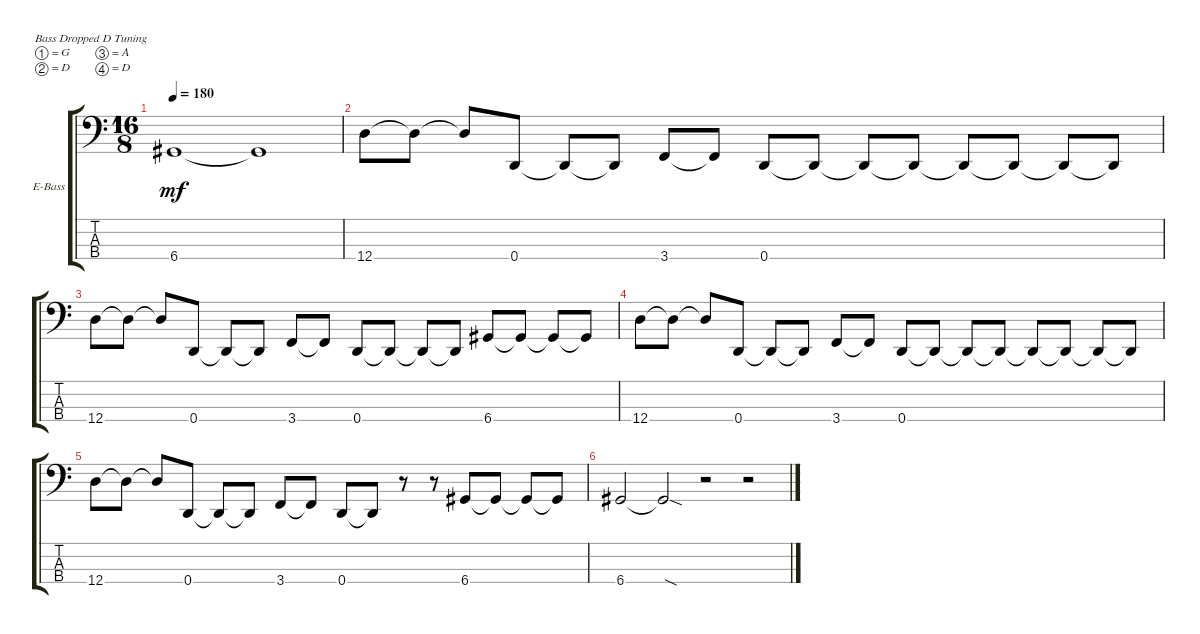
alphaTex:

\defaultSystemsLayout 4
\bracketExtendMode groupsimilarinstruments
\firstSystemTrackNameOrientation horizontal
\otherSystemsTrackNameOrientation horizontal
\track ("Electric Bass" "E-Bass") {instrument electricbassfinger}
\staff {score tabs}
\tuning (G2 D2 A1 D1)
\ts (16 8)
\tempo 180
\clef f4
\scale
0.333333
\ks c
6.4{t}.1{dy mf} 6.4{t}.1 |
\scale
0.333333 12.4.8 12.4{t}.8 12.4{t}.8 0.4.8 0.4{t}.8 0.4{t}.8 3.4.8 3.4{t}.8 0.4.8 0.4{t}.8 0.4{t}.8 0.4{t}.8 0.4{t}.8 0.4{t}.8 0.4{t}.8 0.4{t}.8 |
\scale
0.333333 12.4.8 12.4{t}.8 12.4{t}.8 0.4.8 0.4{t}.8 0.4{t}.8 3.4.8 3.4{t}.8 0.4.8 0.4{t}.8 0.4{t}.8 0.4{t}.8 6.4.8 6.4{t}.8 6.4{t}.8 6.4{t}.8 |
\scale
0.333333 12.4.8 12.4{t}.8 12.4{t}.8 0.4.8 0.4{t}.8 0.4{t}.8 3.4.8 3.4{t}.8 0.4.8 0.4{t}.8 0.4{t}.8 0.4{t}.8 0.4{t}.8 0.4{t}.8 0.4{t}.8 0.4{t}.8 |
\scale
0.333333 12.4.8 12.4{t}.8 12.4{t}.8 0.4.8 0.4{t}.8 0.4{t}.8 3.4.8 3.4{t}.8 0.4.8 0.4{t}.8 r.8 r.8 6.4.8 6.4{t}.8 6.4{t}.8 6.4{t}.8 |
6.4.2 6.4{sod t}.2 r.2 r.2
